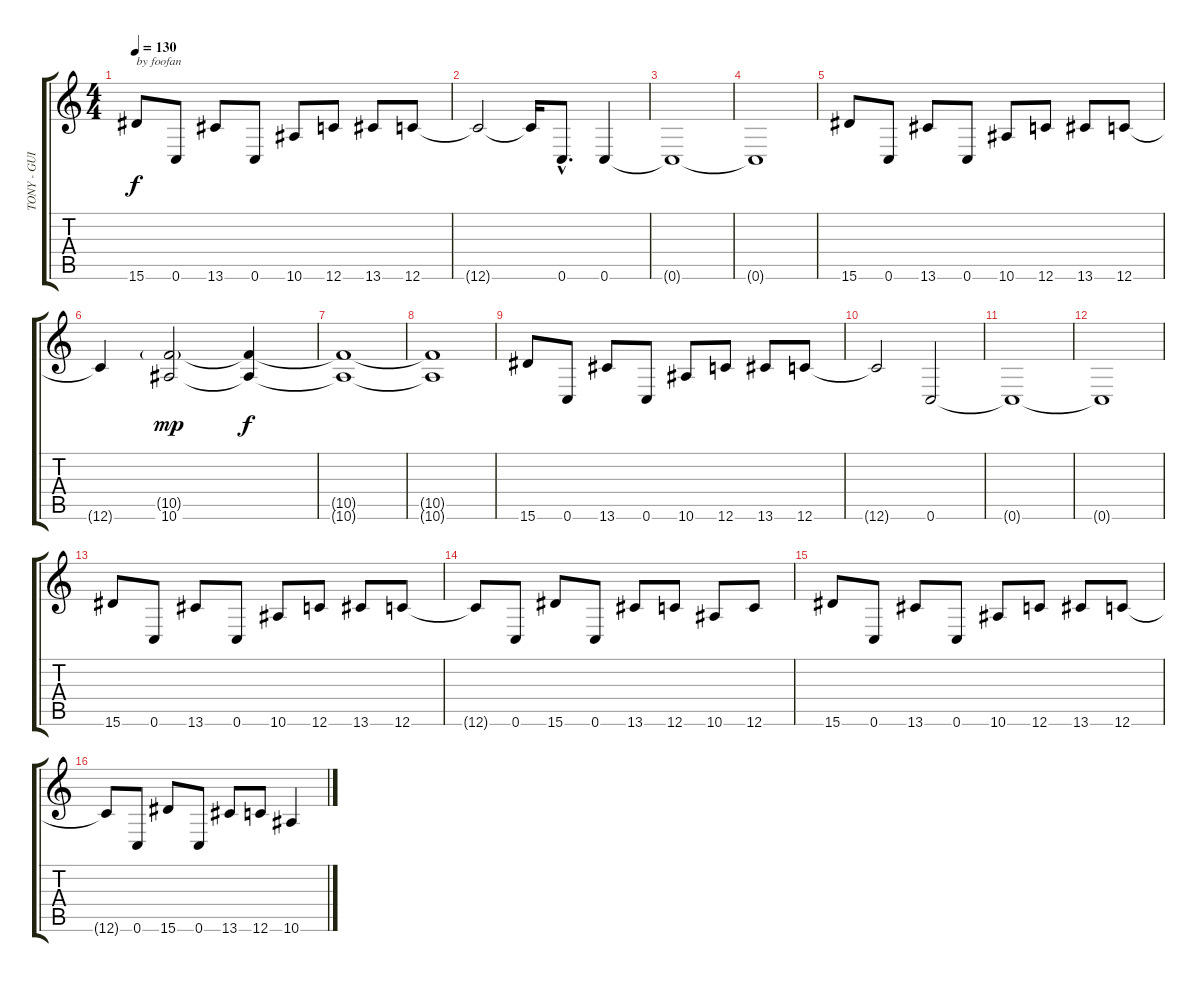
\track ("TONY - GUITAR" "TONY - GUI") {instrument distortionguitar}
\staff {score tabs}
\tuning (D4 A3 F3 C3 G2 C2) {hide}
\ts (4 4)
\tempo 130
\clef g2
\ks c
15.6.8{txt "by foofan" dy f volume 9 instrument distortionguitar} 0.6.8 13.6.8 0.6.8 10.6.8 12.6.8 13.6.8 12.6.8 |
12.6{t}.2 12.6{t}.16 0.6{hac}.8{d} 0.6.4 |
0.6{t}.1 |
0.6{t}.1 |
15.6.8 0.6.8 13.6.8 0.6.8 10.6.8 12.6.8 13.6.8 12.6.8 |
12.6{t}.4 (10.5{g} 10.6).2{dy mp} (10.5{t} 10.6{t}).4{dy f} |
(10.5{t} 10.6{t}).1 |
(10.5{t} 10.6{t}).1 |
15.6.8 0.6.8 13.6.8 0.6.8 10.6.8 12.6.8 13.6.8 12.6.8 |
12.6{t}.2 0.6.2 |
0.6{t}.1 |
0.6{t}.1 |
15.6.8{volume 14} 0.6.8 13.6.8 0.6.8 10.6.8 12.6.8 13.6.8 12.6.8 |
12.6{t}.8 0.6.8 15.6.8 0.6.8 13.6.8 12.6.8 10.6.8 12.6.8 |
15.6.8 0.6.8 13.6.8 0.6.8 10.6.8 12.6.8 13.6.8 12.6.8 |
12.6{t}.8 0.6.8 15.6.8 0.6.8 13.6.8 12.6.8 10.6.4
